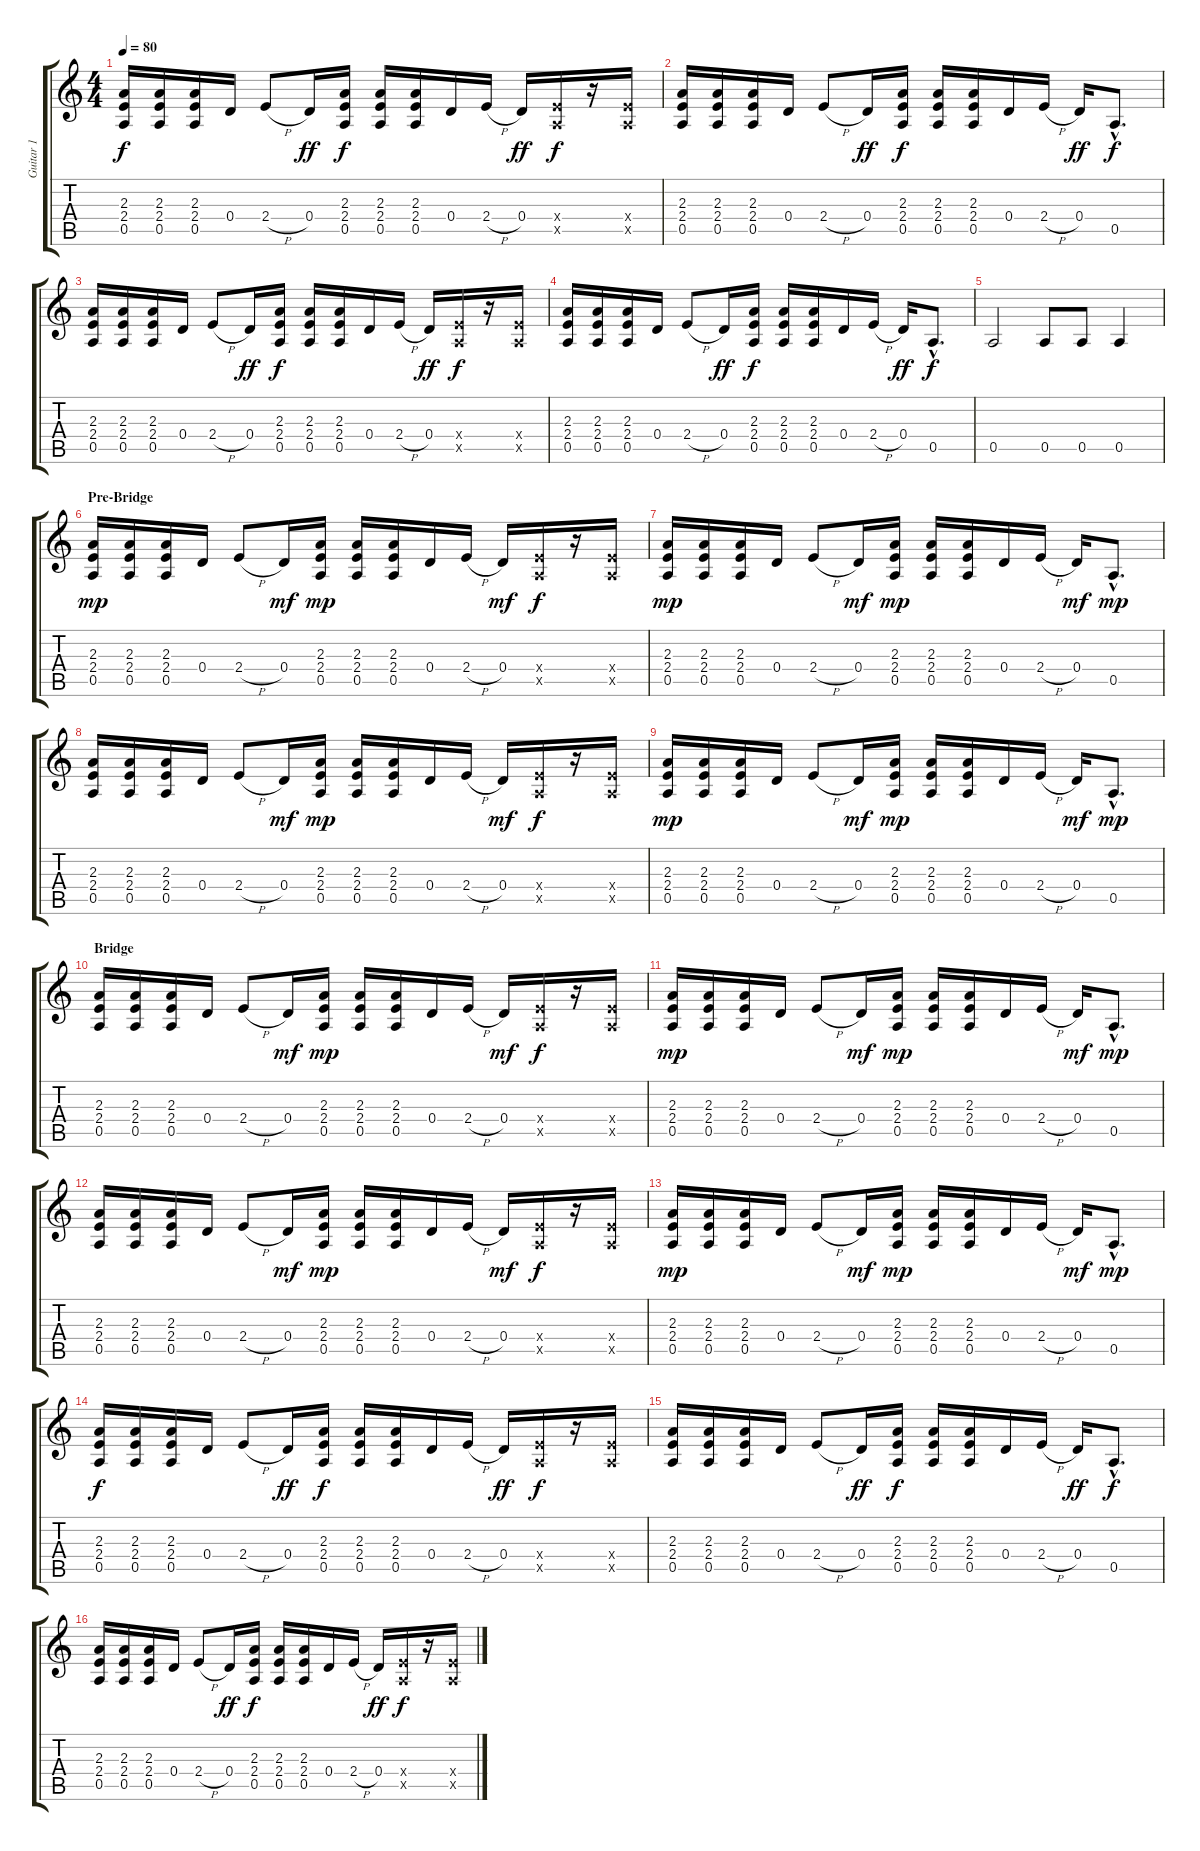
\track ("Guitar 1" "Guitar 1") {instrument distortionguitar}
\staff {score tabs}
\tuning (E4 B3 G3 D3 A2 E2) {hide}
\ts (4 4)
\tempo 80
\clef g2
\ks c
(2.3 2.4 0.5).16{dy f} (2.3 2.4 0.5).16 (2.3 2.4 0.5).16 0.4.16 2.4{h}.8 0.4.16{dy ff} (2.3 2.4 0.5).16{dy f} (2.3 2.4 0.5).16 (2.3 2.4 0.5).16 0.4.16 2.4{h}.16 0.4.16{dy ff} (2.4{x} 0.5{x}).16{dy f} r.16 (2.4{x} 0.5{x}).16 |
(2.3 2.4 0.5).16 (2.3 2.4 0.5).16 (2.3 2.4 0.5).16 0.4.16 2.4{h}.8 0.4.16{dy ff} (2.3 2.4 0.5).16{dy f} (2.3 2.4 0.5).16 (2.3 2.4 0.5).16 0.4.16 2.4{h}.16 0.4.16{dy ff} 0.5{hac}.8{d dy f} |
(2.3 2.4 0.5).16 (2.3 2.4 0.5).16 (2.3 2.4 0.5).16 0.4.16 2.4{h}.8 0.4.16{dy ff} (2.3 2.4 0.5).16{dy f} (2.3 2.4 0.5).16 (2.3 2.4 0.5).16 0.4.16 2.4{h}.16 0.4.16{dy ff} (2.4{x} 0.5{x}).16{dy f} r.16 (2.4{x} 0.5{x}).16 |
(2.3 2.4 0.5).16 (2.3 2.4 0.5).16 (2.3 2.4 0.5).16 0.4.16 2.4{h}.8 0.4.16{dy ff} (2.3 2.4 0.5).16{dy f} (2.3 2.4 0.5).16 (2.3 2.4 0.5).16 0.4.16 2.4{h}.16 0.4.16{dy ff} 0.5{hac}.8{d dy f} |
0.5.2{volume 5} 0.5.8 0.5.8 0.5.4 |
\section ("" "Pre-Bridge")
(2.3 2.4 0.5).16{dy mp volume 13} (2.3 2.4 0.5).16 (2.3 2.4 0.5).16 0.4.16 2.4{h}.8 0.4.16{dy mf} (2.3 2.4 0.5).16{dy mp} (2.3 2.4 0.5).16 (2.3 2.4 0.5).16 0.4.16 2.4{h}.16 0.4.16{dy mf} (2.4{x} 0.5{x}).16{dy f} r.16 (2.4{x} 0.5{x}).16 |
(2.3 2.4 0.5).16{dy mp} (2.3 2.4 0.5).16 (2.3 2.4 0.5).16 0.4.16 2.4{h}.8 0.4.16{dy mf} (2.3 2.4 0.5).16{dy mp} (2.3 2.4 0.5).16 (2.3 2.4 0.5).16 0.4.16 2.4{h}.16 0.4.16{dy mf} 0.5{hac}.8{d dy mp} |
(2.3 2.4 0.5).16 (2.3 2.4 0.5).16 (2.3 2.4 0.5).16 0.4.16 2.4{h}.8 0.4.16{dy mf} (2.3 2.4 0.5).16{dy mp} (2.3 2.4 0.5).16 (2.3 2.4 0.5).16 0.4.16 2.4{h}.16 0.4.16{dy mf} (2.4{x} 0.5{x}).16{dy f} r.16 (2.4{x} 0.5{x}).16 |
(2.3 2.4 0.5).16{dy mp} (2.3 2.4 0.5).16 (2.3 2.4 0.5).16 0.4.16 2.4{h}.8 0.4.16{dy mf} (2.3 2.4 0.5).16{dy mp} (2.3 2.4 0.5).16 (2.3 2.4 0.5).16 0.4.16 2.4{h}.16 0.4.16{dy mf} 0.5{hac}.8{d dy mp} |
\section ("" "Bridge")
(2.3 2.4 0.5).16{volume 13} (2.3 2.4 0.5).16 (2.3 2.4 0.5).16 0.4.16 2.4{h}.8 0.4.16{dy mf} (2.3 2.4 0.5).16{dy mp} (2.3 2.4 0.5).16 (2.3 2.4 0.5).16 0.4.16 2.4{h}.16 0.4.16{dy mf} (2.4{x} 0.5{x}).16{dy f} r.16 (2.4{x} 0.5{x}).16 |
(2.3 2.4 0.5).16{dy mp} (2.3 2.4 0.5).16 (2.3 2.4 0.5).16 0.4.16 2.4{h}.8 0.4.16{dy mf} (2.3 2.4 0.5).16{dy mp} (2.3 2.4 0.5).16 (2.3 2.4 0.5).16 0.4.16 2.4{h}.16 0.4.16{dy mf} 0.5{hac}.8{d dy mp} |
(2.3 2.4 0.5).16 (2.3 2.4 0.5).16 (2.3 2.4 0.5).16 0.4.16 2.4{h}.8 0.4.16{dy mf} (2.3 2.4 0.5).16{dy mp} (2.3 2.4 0.5).16 (2.3 2.4 0.5).16 0.4.16 2.4{h}.16 0.4.16{dy mf} (2.4{x} 0.5{x}).16{dy f} r.16 (2.4{x} 0.5{x}).16 |
(2.3 2.4 0.5).16{dy mp} (2.3 2.4 0.5).16 (2.3 2.4 0.5).16 0.4.16 2.4{h}.8 0.4.16{dy mf} (2.3 2.4 0.5).16{dy mp} (2.3 2.4 0.5).16 (2.3 2.4 0.5).16 0.4.16 2.4{h}.16 0.4.16{dy mf} 0.5{hac}.8{d dy mp} |
(2.3 2.4 0.5).16{dy f} (2.3 2.4 0.5).16 (2.3 2.4 0.5).16 0.4.16 2.4{h}.8 0.4.16{dy ff} (2.3 2.4 0.5).16{dy f} (2.3 2.4 0.5).16 (2.3 2.4 0.5).16 0.4.16 2.4{h}.16 0.4.16{dy ff} (2.4{x} 0.5{x}).16{dy f} r.16 (2.4{x} 0.5{x}).16 |
(2.3 2.4 0.5).16 (2.3 2.4 0.5).16 (2.3 2.4 0.5).16 0.4.16 2.4{h}.8 0.4.16{dy ff} (2.3 2.4 0.5).16{dy f} (2.3 2.4 0.5).16 (2.3 2.4 0.5).16 0.4.16 2.4{h}.16 0.4.16{dy ff} 0.5{hac}.8{d dy f} |
(2.3 2.4 0.5).16 (2.3 2.4 0.5).16 (2.3 2.4 0.5).16 0.4.16 2.4{h}.8 0.4.16{dy ff} (2.3 2.4 0.5).16{dy f} (2.3 2.4 0.5).16 (2.3 2.4 0.5).16 0.4.16 2.4{h}.16 0.4.16{dy ff} (2.4{x} 0.5{x}).16{dy f} r.16 (2.4{x} 0.5{x}).16
